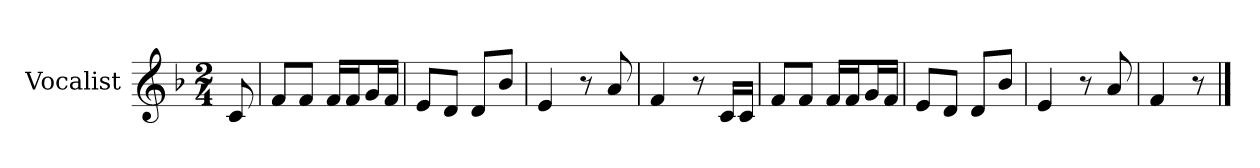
**kern
*part1
*staff1
*I"Vocalist
*k[b-]
*F:
*M2/4
=
8c
=1
8fL
8fJ
16fLL
16fJ
16gL
16fJJ
=2
8eL
8dJ
8dL
8b-J
=3
4e
8r
8a
=4
4f
8r
16cLL
16cJJ
=5
8fL
8fJ
16fLL
16fJ
16gL
16fJJ
=6
8eL
8dJ
8dL
8b-J
=7
4e
8r
8a
=8
4f
8r
==
*-
